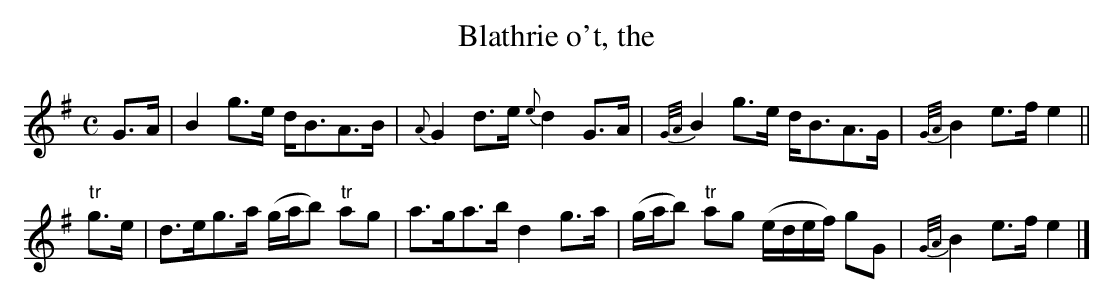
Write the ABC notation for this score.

X:1
T:Blathrie o't, the
M:C
K:G
G>A|\
B2g>e d<BA>B| {A}G2d>e {e}d2G>A| \
{G/A/}B2g>e d<BA>G| {G/A/}B2e>fe2||
"tr"g>e|\
d>eg>a (g/a/b) "tr"ag| a>ga>b d2g>a|\
(g/a/b) "tr"ag (e/d/e/f/) gG| {G/A/}B2 e>f e2|]
